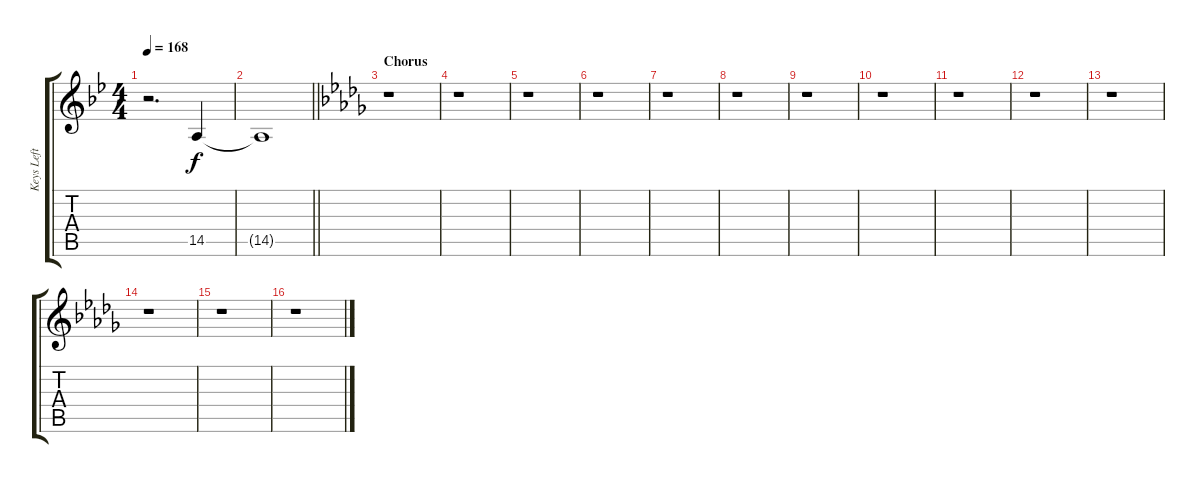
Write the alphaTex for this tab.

\track ("Keys Left Hand" "Keys Left ") {instrument lead2sawtooth}
\staff {score tabs}
\tuning (E4 C4 G3 C3 G2 C2) {hide}
\ts (4 4)
\tempo 168
\clef g2
\ks bb
r.2{d dy f} 14.5.4 |
\barLineRight lightlight
14.5{t}.1 |
\section ("" "Chorus")
\ks db
r.1 |
r.1 |
r.1 |
r.1 |
r.1 |
r.1 |
r.1 |
r.1 |
r.1 |
r.1 |
r.1 |
r.1 |
r.1 |
r.1
